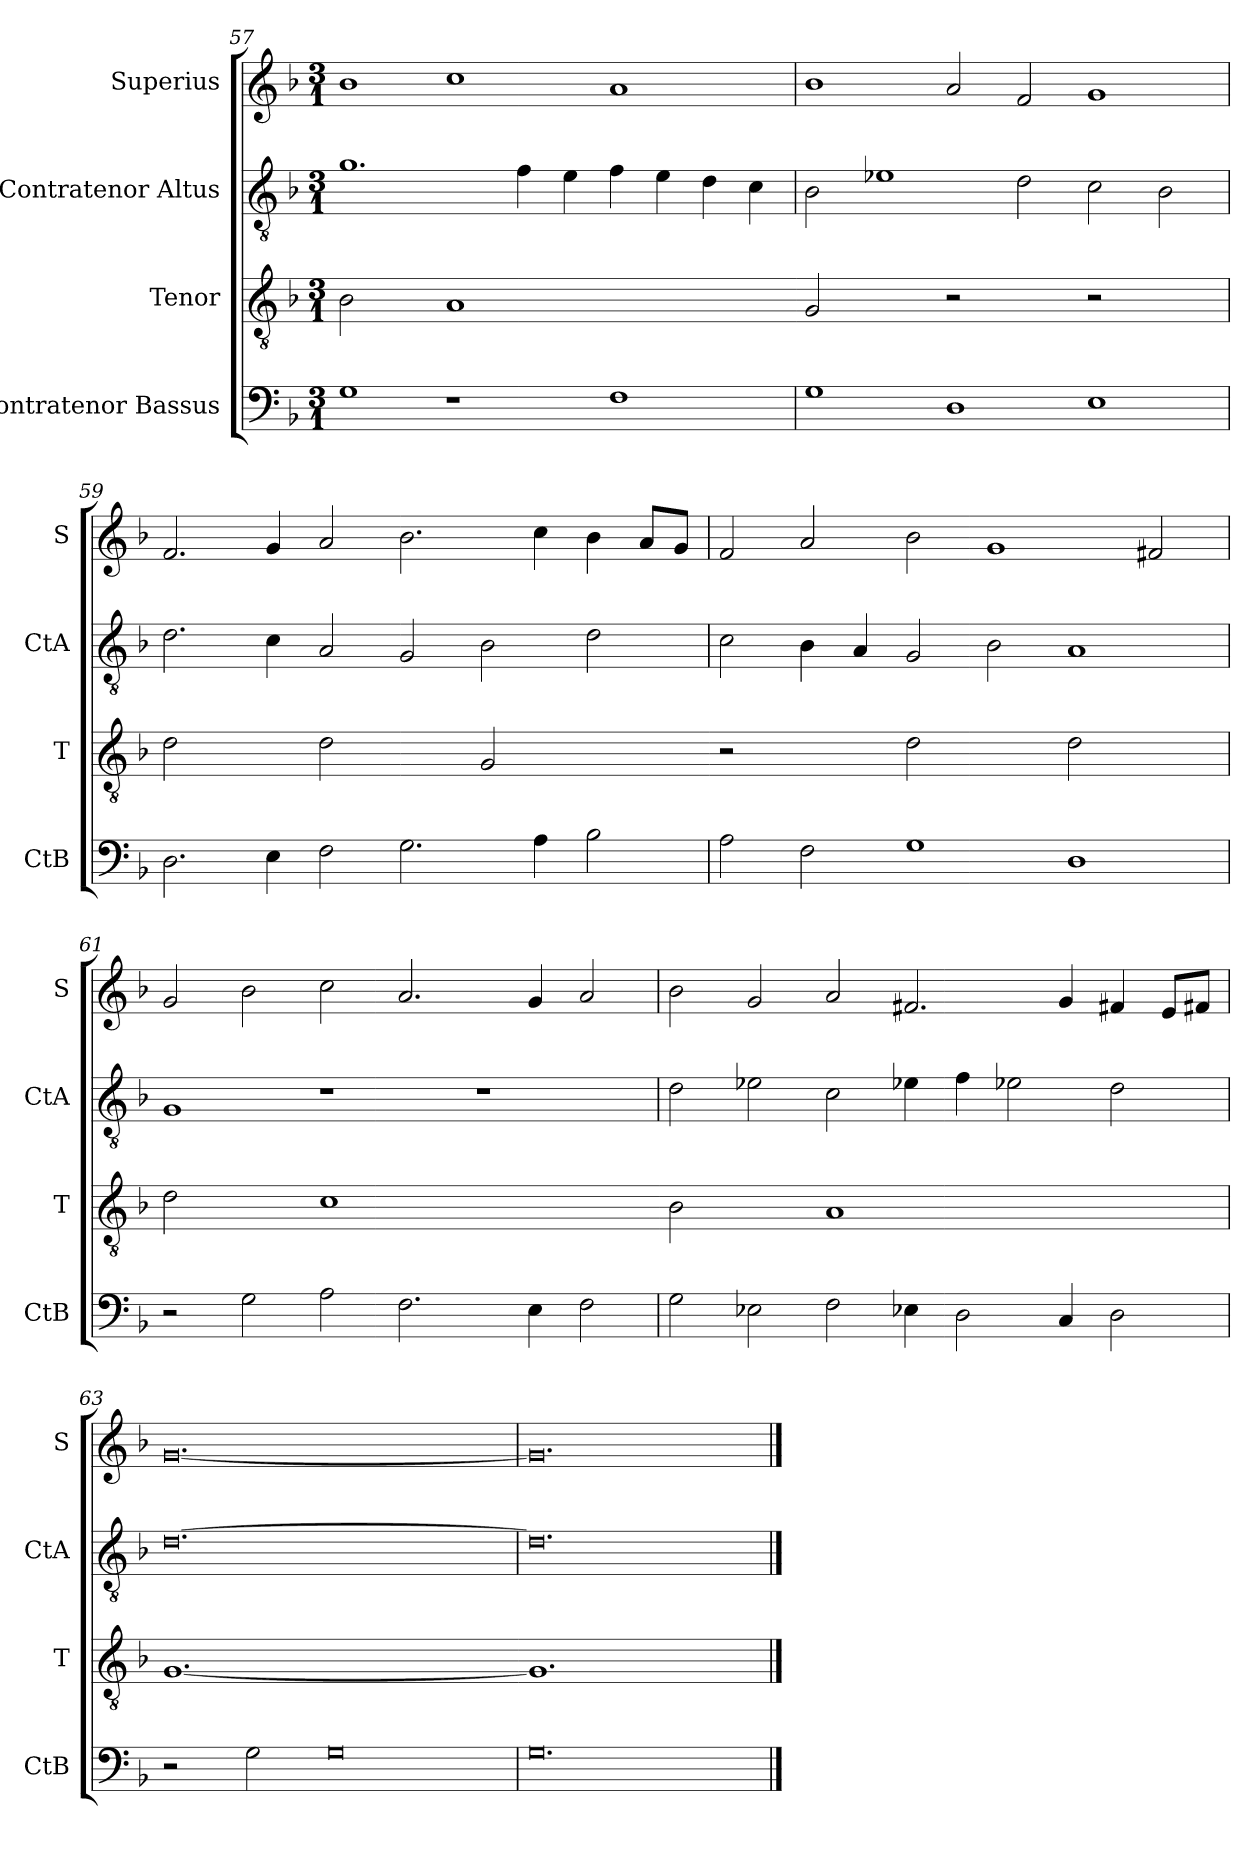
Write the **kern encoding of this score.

**kern	**kern	**kern	**kern
*part4	*part3	*part2	*part1
*staff4	*staff3	*staff2	*staff1
*I"Contratenor Bassus	*I"Tenor	*I"Contratenor   Altus	*I"Superius
*I'CtB	*I'T	*I'CtA	*I'S
*clefF4	*clefGv2	*clefGv2	*clefG2
*k[b-]	*k[b-]	*k[b-]	*k[b-]
*M3/1	*M3/1	*M3/1	*M3/1
=57	=57	=57	=57
!	!LO:N:vis=2	!	!
1G	1B-	1.g	1b-
!	!LO:N:vis=1	!	!
1r	0A	.	1cc
.	.	4f\	.
.	.	4e\	.
1F	.	4f\	1a
.	.	4e\	.
.	.	4d\	.
.	.	4c\	.
=58	=58-	=58	=58
!	!LO:N:vis=2	!	!
1G	1G	2B-\	1b-
.	.	1e-X	.
!	!LO:N:vis=2	!	!
1D	1r	.	2a/
.	.	2d\	2f/
!	!LO:N:vis=2	!	!
1E	1r	2c\	1g
.	.	2B-\	.
=59	=59	=59	=59
!	!LO:N:vis=2	!	!
2.D\	1d	2.d\	2.f/
4E\	.	4c\	4g/
!	!LO:N:vis=2	!	!
2F\	1d	2A/	2a/
2.G\	.	2G/	2.b-\
!	!LO:N:vis=2	!	!
.	1G	2B-\	.
4A\	.	.	4cc\
2B-\	.	2d\	4b-\
.	.	.	8a/L
.	.	.	8g/J
=60	=60-	=60	=60
!	!LO:N:vis=2	!	!
2A\	1r	2c\	2f/
2F\	.	4B-\	2a/
.	.	4A/	.
!	!LO:N:vis=2	!	!
1G	1d	2G/	2b-\
.	.	2B-\	1g
!	!LO:N:vis=2	!	!
1D	1d	1A	.
.	.	.	2f#X/
=61	=61	=61	=61
!	!LO:N:vis=2	!	!
2r	1d	1G	2g/
2G\	.	.	2b-\
!	!LO:N:vis=1	!	!
2A\	0c	1r	2cc\
2.F\	.	.	2.a/
.	.	1r	.
4E\	.	.	4g/
2F\	.	.	2a/
=62	=62-	=62	=62
!	!LO:N:vis=2	!	!
2G\	1B-	2d\	2b-\
2E-X\	.	2e-X\	2g/
!	!LO:N:vis=1	!	!
2F\	0A	2c\	2a/
4E-X\	.	4e-X\	2.f#X/
2D\	.	4f\	.
.	.	2e-X\	.
4C/	.	.	4g/
2D\	.	2d\	4f#X/
.	.	.	8e/L
.	.	.	8f#X/J
=63	=63	=63	=63
!	!LO:N:vis=1.	!	!
2r	[0.G	[0.d	[0.g
2G\	.	.	.
0G	.	.	.
=64	=64-	=64	=64
!	!LO:N:vis=1.	!	!
0.G	0.G]	0.d]	0.g]
==	==	==	==
*-	*-	*-	*-
